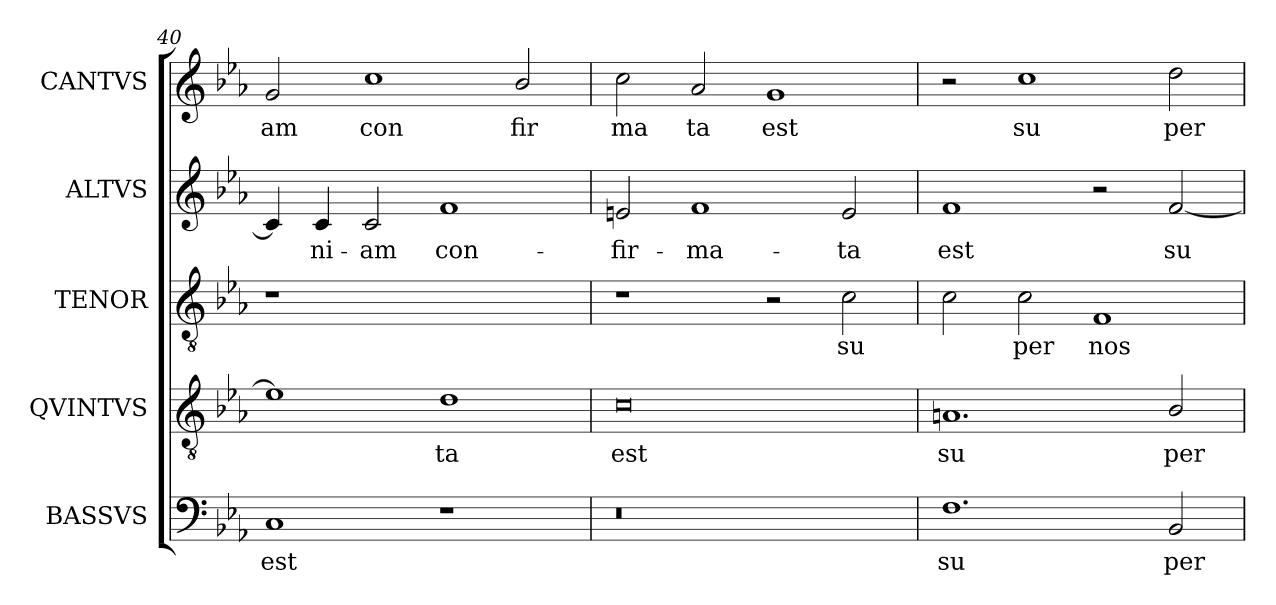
**kern	**text	**kern	**text	**kern	**text	**kern	**text	**kern	**text
*part5	*part5	*part4	*part4	*part3	*part3	*part2	*part2	*part1	*part1
*staff5	*staff5	*staff4	*staff4	*staff3	*staff3	*staff2	*staff2	*staff1	*staff1
*I"BASSVS	*	*I"QVINTVS	*	*I"TENOR	*	*I"ALTVS	*	*I"CANTVS	*
*clefF4	*	*clefGv2	*	*clefGv2	*	*clefG2	*	*clefG2	*
*k[b-e-a-]	*	*k[b-e-a-]	*	*k[b-e-a-]	*	*k[b-e-a-]	*	*k[b-e-a-]	*
*E-:	*	*E-:	*	*E-:	*	*E-:	*	*E-:	*
=40	=40	=40	=40	=40	=40	=40	=40	=40	=40
!	!LO:LY:b:cj	!	!LO:LY:b:cj	!	!	!	!LO:LY:b:cj	!	!LO:LY:b:cj
1C	est	1e-]	.	1r	.	4c/]	--	2g/	am
!	!	!	!	!	!	!	!LO:LY:b:cj	!	!
.	.	.	.	.	.	4c/	-ni-	.	.
!	!	!	!	!	!	!	!LO:LY:b:cj	!	!LO:LY:b:cj
.	.	.	.	.	.	2c/	-am	1cc	con
!	!	!	!LO:LY:b:cj	!	!	!	!LO:LY:b:cj	!	!
1r	.	1d	ta	1ryy	.	1f	con-	.	.
!	!	!	!	!	!	!	!	!	!LO:LY:b:cj
.	.	.	.	.	.	.	.	2b-/	fir
=41	=41	=41	=41	=41	=41	=41	=41	=41	=41
!	!	!	!LO:LY:b:cj	!	!	!	!LO:LY:b:cj	!	!LO:LY:b:cj
0r	.	0c	est	1r	.	2en/	-fir-	2cc\	ma
!	!	!	!	!	!	!	!LO:LY:b:cj	!	!LO:LY:b:cj
.	.	.	.	.	.	1f	-ma-	2a-/	ta
!	!	!	!	!	!	!	!	!	!LO:LY:b:cj
.	.	.	.	2r	.	.	.	1g	est
!	!	!	!	!	!LO:LY:b:cj	!	!LO:LY:b:cj	!	!
.	.	.	.	2c\	su-	2e/	-ta	.	.
!!LO:PB:g=z
=42	=42	=42	=42	=42	=42	=42	=42	=42	=42
!	!LO:LY:b:cj	!	!LO:LY:b:cj	!	!LO:LY:b:cj	!	!LO:LY:b:cj	!	!
1.F	su	1.An	su	2c\	--	1f	est	2r	.
!	!	!	!	!	!LO:LY:b:cj	!	!	!	!LO:LY:b:cj
.	.	.	.	2c\	-per	.	.	1cc	su
!	!	!	!	!	!LO:LY:b:cj	!	!	!	!
.	.	.	.	1F	nos	2r	.	.	.
!	!LO:LY:b:cj	!	!LO:LY:b:cj	!	!	!	!LO:LY:b:cj	!	!LO:LY:b:cj
2BB-/	per	2B-/	per	.	.	[<2f/	su	2dd\	per
=	=	=	=	=	=	=	=	=	=
*-	*-	*-	*-	*-	*-	*-	*-	*-	*-
